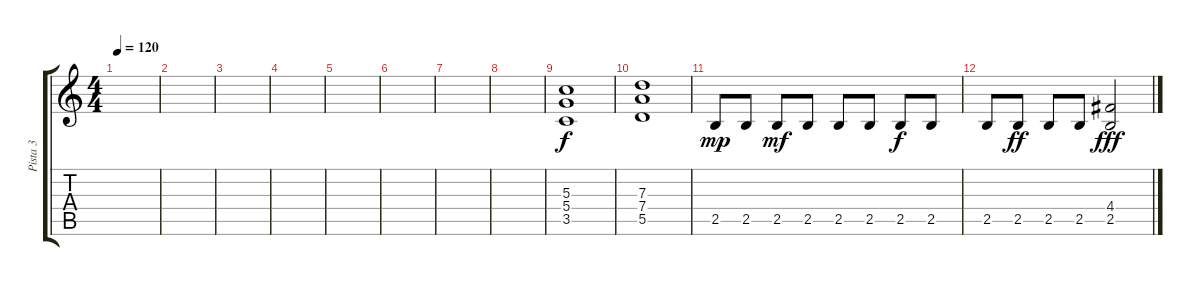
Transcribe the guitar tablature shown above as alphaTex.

\track ("Pista 3" "Pista 3") {instrument distortionguitar}
\staff {score tabs}
\tuning (E4 B3 G3 D3 A2 E2) {hide}
\ts (4 4)
\tempo 120
\clef g2
\ks c
|
|
|
|
|
|
|
|
(5.3 5.4 3.5).1 |
(7.3 7.4 5.5).1 |
2.5.8{dy mp} 2.5.8 2.5.8{dy mf} 2.5.8 2.5.8 2.5.8 2.5.8{dy f} 2.5.8 |
2.5.8 2.5.8{dy ff} 2.5.8 2.5.8 (4.4 2.5).2{dy fff}
